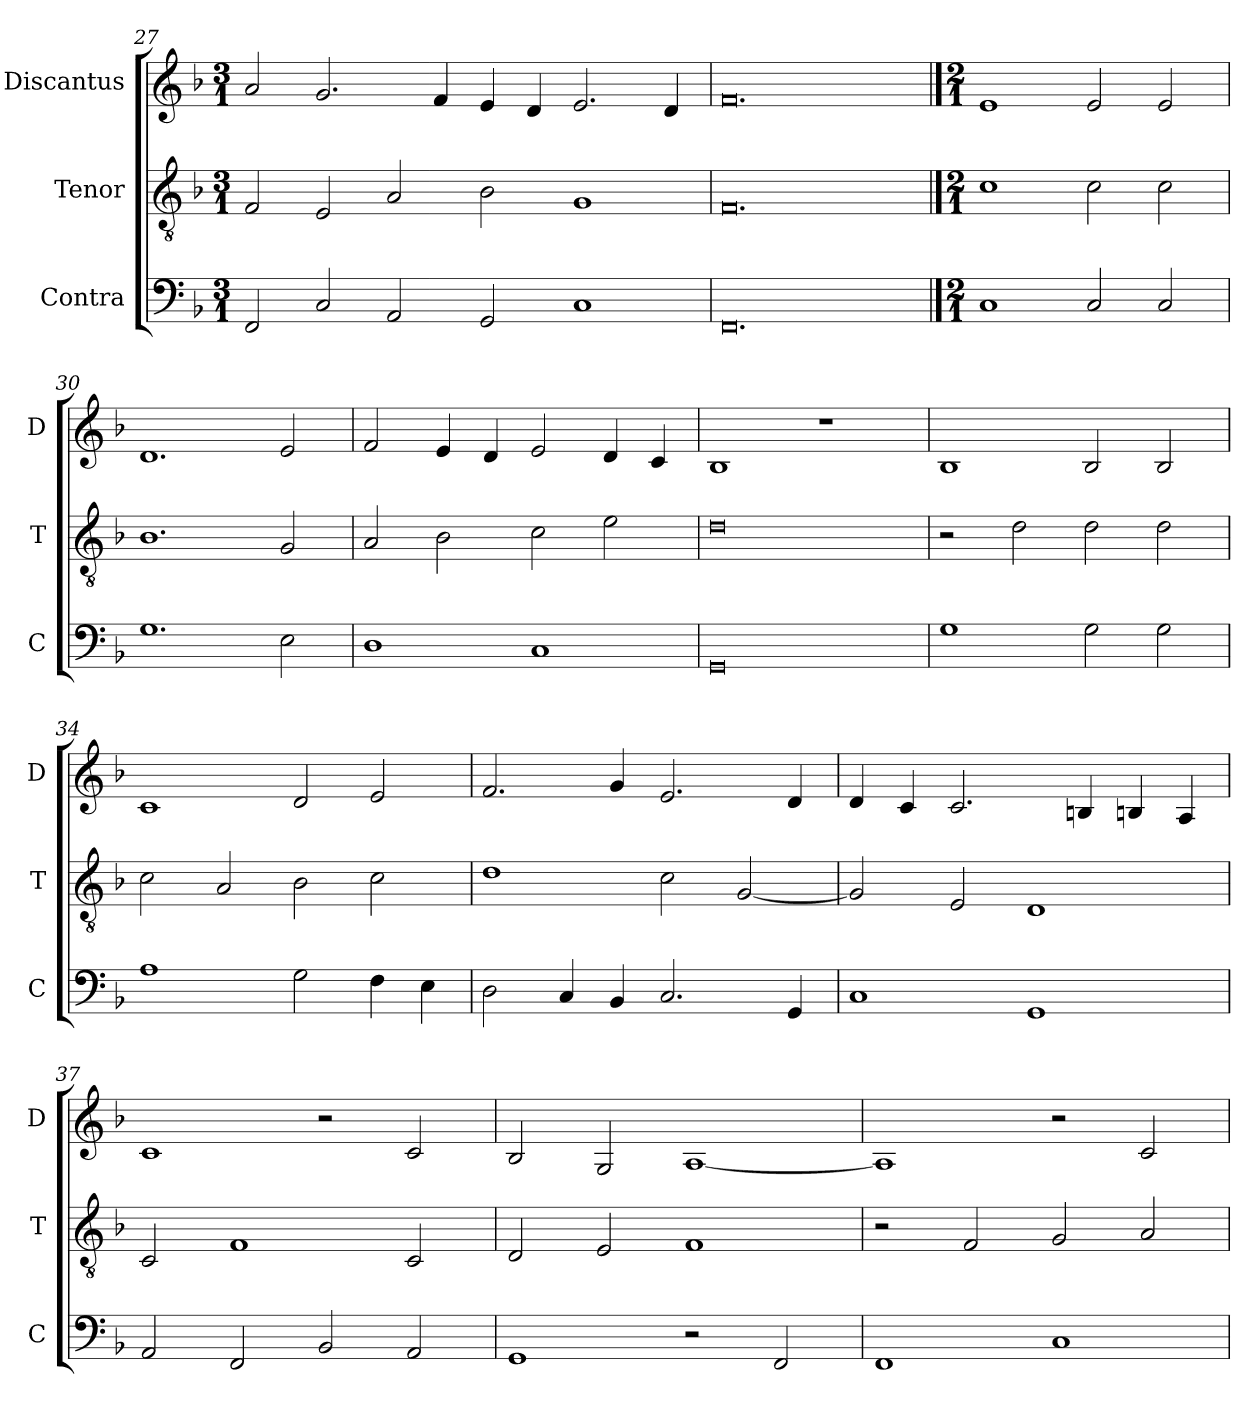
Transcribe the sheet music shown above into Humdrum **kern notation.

**kern	**kern	**kern
*part3	*part2	*part1
*staff3	*staff2	*staff1
*I"Contra	*I"Tenor	*I"Discantus
*I'C	*I'T	*I'D
*clefF4	*clefGv2	*clefG2
*k[b-]	*k[b-]	*k[b-]
*M3/1	*M3/1	*M3/1
=27	=27	=27
2FF	2F	2a
2C	2E	2.g
2AA	2A	.
.	.	4f
2GG	2B-	4e
.	.	4d
1C	1G	2.e
.	.	4d
=28	=28	=28
0.FF	0.F	0.f
!!LO:LB:g=z
==29	==29	==29
*M2/1	*M2/1	*M2/1
1C	1c	1e
2C	2c	2e
2C	2c	2e
=30	=30	=30
1.G	1.B-	1.d
2E	2G	2e
=31	=31	=31
1D	2A	2f
.	2B-	4e
.	.	4d
1C	2c	2e
.	2e	4d
.	.	4c
=32	=32	=32
0GG	0d	1B-
.	.	1r
=33	=33	=33
1G	2r	1B-
.	2d	.
2G	2d	2B-
2G	2d	2B-
=34	=34	=34
1A	2c	1c
.	2A	.
2G	2B-	2d
4F	2c	2e
4E	.	.
=35	=35	=35
2D	1d	2.f
4C	.	.
4BB-	.	4g
2.C	2c	2.e
.	[2G	.
4GG	.	4d
=36	=36	=36
1C	2G]	4d
.	.	4c
.	2E	2.c
1GG	1D	.
.	.	4Bn
.	.	4Bn
.	.	4A
=37	=37	=37
2AA	2C	1c
2FF	1F	.
2BB-	.	2r
2AA	2C	2c
=38	=38	=38
1GG	2D	2B-
.	2E	2G
2r	1F	[1A
2FF	.	.
=39	=39	=39
1FF	2r	1A]
.	2F	.
1C	2G	2r
.	2A	2c
=	=	=
*-	*-	*-
